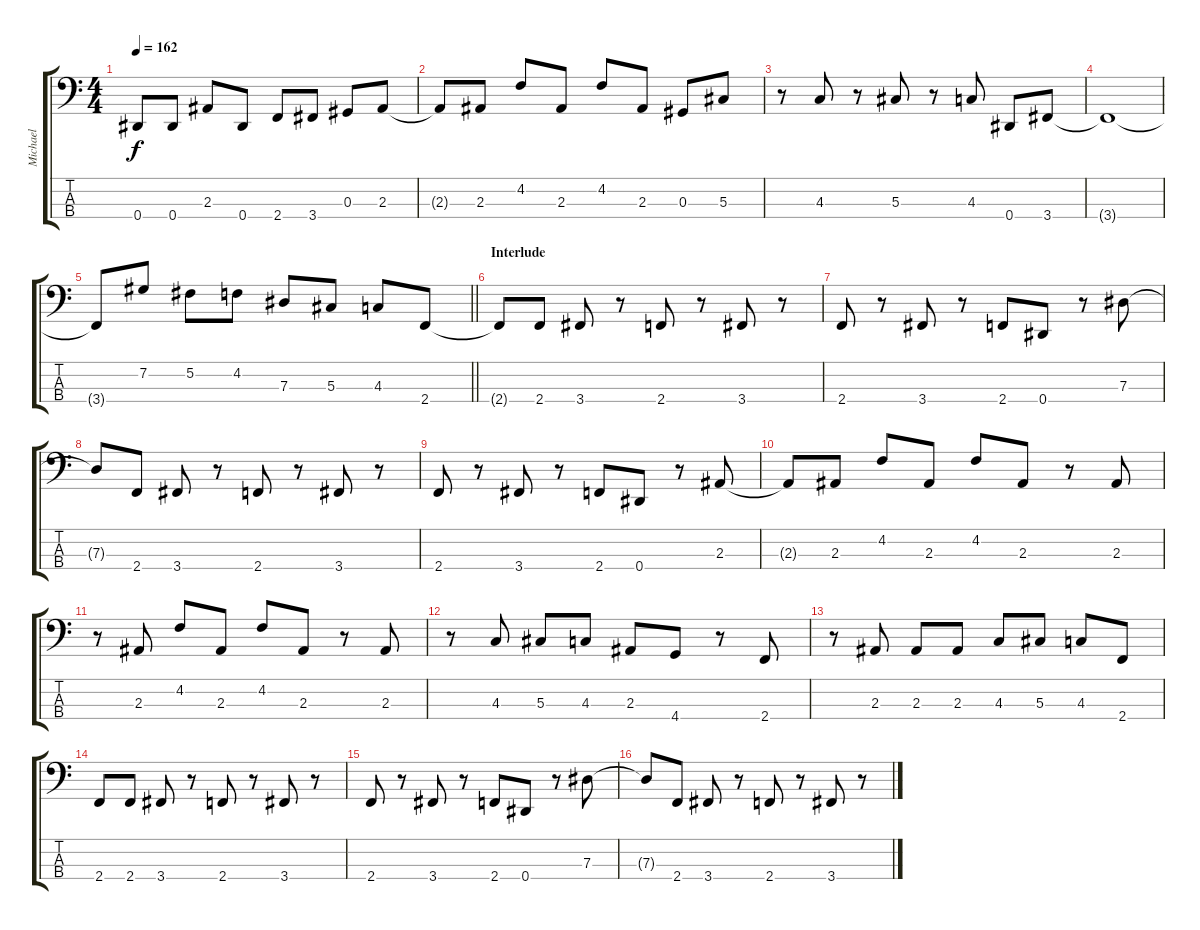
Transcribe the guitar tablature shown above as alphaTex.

\track ("Michael" "Michael") {instrument electricbassfinger}
\staff {score tabs}
\tuning (Gb2 Db2 Ab1 Eb1) {hide}
\ts (4 4)
\tempo 162
\clef f4
\ks c
0.4{t}.8{dy f} 0.4.8 2.3.8 0.4.8 2.4.8 3.4.8 0.3.8 2.3.8 |
2.3{t}.8 2.3.8 4.2.8 2.3.8 4.2.8 2.3.8 0.3.8 5.3.8 |
r.8 4.3.8 r.8 5.3.8 r.8 4.3.8 0.4.8 3.4.8 |
3.4{t}.1 |
\barLineRight lightlight
3.4{t}.8 7.2.8 5.2.8 4.2.8 7.3.8 5.3.8 4.3.8 2.4.8 |
\section ("" "Interlude")
2.4{t}.8 2.4.8 3.4.8 r.8 2.4.8 r.8 3.4.8 r.8 |
2.4.8 r.8 3.4.8 r.8 2.4.8 0.4.8 r.8 7.3.8 |
7.3{t}.8 2.4.8 3.4.8 r.8 2.4.8 r.8 3.4.8 r.8 |
2.4.8 r.8 3.4.8 r.8 2.4.8 0.4.8 r.8 2.3.8 |
2.3{t}.8 2.3.8 4.2.8 2.3.8 4.2.8 2.3.8 r.8 2.3.8 |
r.8 2.3.8 4.2.8 2.3.8 4.2.8 2.3.8 r.8 2.3.8 |
r.8 4.3.8 5.3.8 4.3.8 2.3.8 4.4.8 r.8 2.4.8 |
r.8 2.3.8 2.3.8 2.3.8 4.3.8 5.3.8 4.3.8 2.4.8 |
2.4.8 2.4.8 3.4.8 r.8 2.4.8 r.8 3.4.8 r.8 |
2.4.8 r.8 3.4.8 r.8 2.4.8 0.4.8 r.8 7.3.8 |
7.3{t}.8 2.4.8 3.4.8 r.8 2.4.8 r.8 3.4.8 r.8
